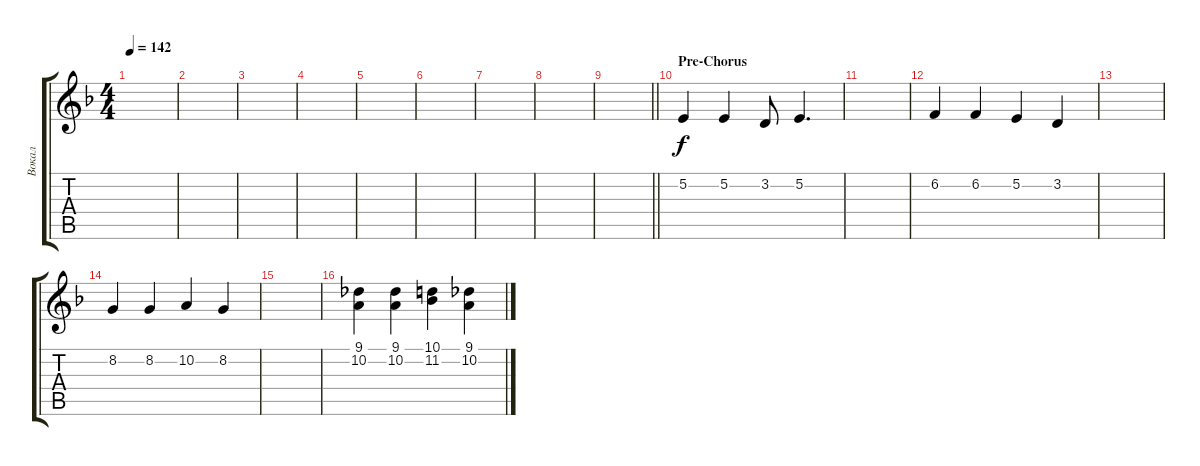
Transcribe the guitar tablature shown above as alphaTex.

\track ("Вокал" "Вокал") {instrument trumpet}
\staff {score tabs}
\tuning (E4 B3 G3 D3 A2 E2) {hide}
\ts (4 4)
\tempo 142
\clef g2
\ks dminor
|
|
|
|
|
|
|
|
\barLineRight lightlight
|
\section ("" "Pre-Chorus")
5.2.4 5.2.4 3.2.8 5.2.4{d} |
|
6.2.4 6.2.4 5.2.4 3.2.4 |
|
8.2.4 8.2.4 10.2.4 8.2.4 |
|
(9.1 10.2).4 (9.1 10.2).4 (10.1 11.2).4 (9.1 10.2).4
